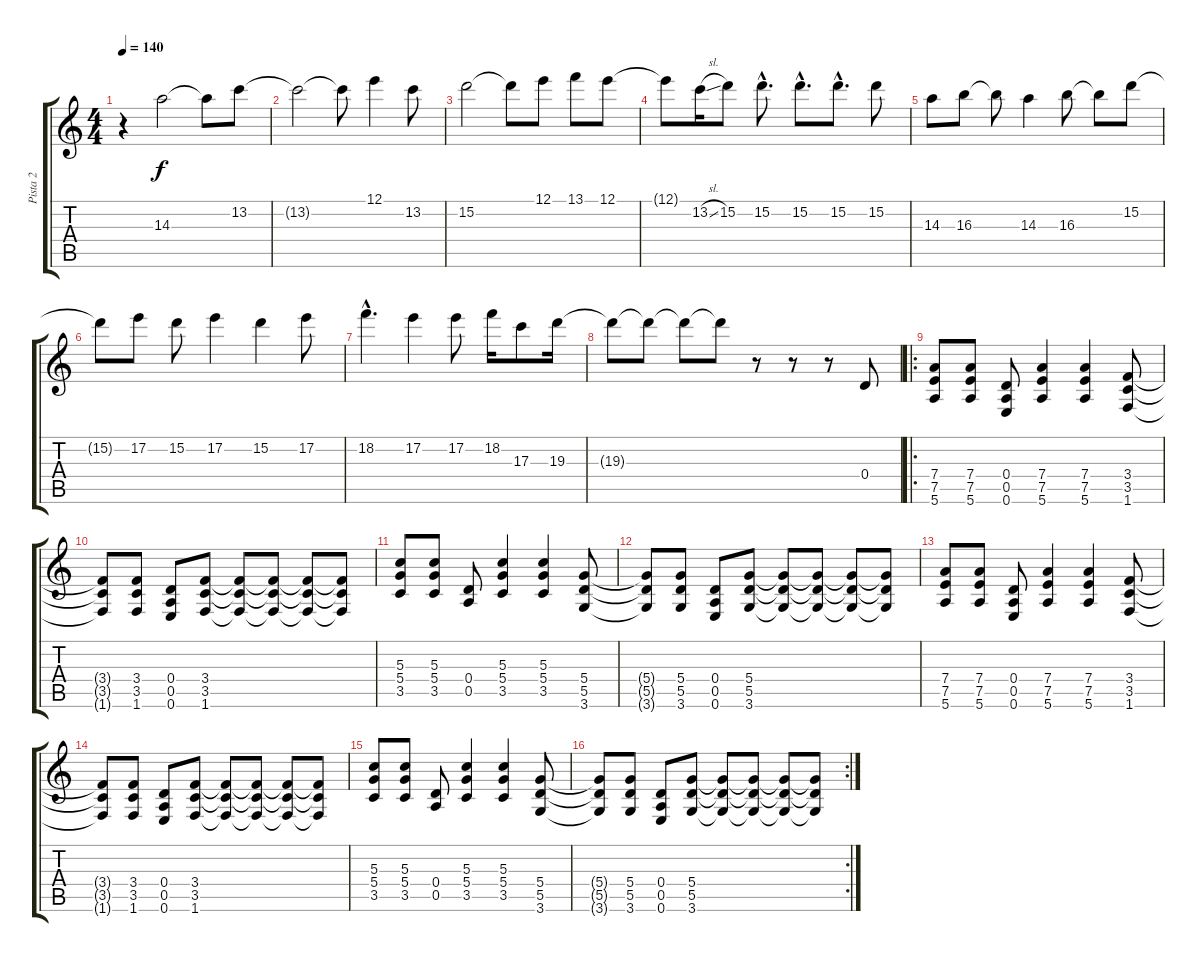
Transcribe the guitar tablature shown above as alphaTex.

\track ("Pista 2" "Pista 2") {instrument electricguitarclean}
\staff {score tabs}
\tuning (E4 B3 G3 D3 A2 E2) {hide}
\ts (4 4)
\tempo 140
\clef g2
\ks c
r.4{dy f instrument distortionguitar} 14.3.2 14.3{t}.8 13.2.8 |
13.2{t}.2 13.2{t}.8 12.1.4 13.2.8 |
15.2.2 15.2{t}.8 12.1.8 13.1.8 12.1.8 |
12.1{t}.8 13.2{sl}.16 15.2.8 15.2{hac}.8{d} 15.2{hac}.8{d} 15.2{hac}.8{d} 15.2.8 |
14.3.8 16.3.8 16.3{t}.8 14.3.4 16.3.8 16.3{t}.8 15.2.8 |
15.2{t}.8 17.2.8 15.2.8 17.2.4 15.2.4 17.2.8 |
18.2{hac}.4{d} 17.2.4 17.2.8 18.2.16 17.3.8 19.3.16 |
19.3{t}.8 19.3{t}.8 19.3{t}.8 19.3{t}.8 r.8 r.8 r.8 0.4.8 |
\ro
(7.4 7.5 5.6).8{balance 16} (7.4 7.5 5.6).8 (0.4 0.5 0.6).8 (7.4 7.5 5.6).4 (7.4 7.5 5.6).4 (3.4 3.5 1.6).8 |
(3.4{t} 3.5{t} 1.6{t}).8 (3.4 3.5 1.6).8 (0.4 0.5 0.6).8 (3.4 3.5 1.6).8 (3.4{t} 3.5{t} 1.6{t}).8 (3.4{t} 3.5{t} 1.6{t}).8 (3.4{t} 3.5{t} 1.6{t}).8 (3.4{t} 3.5{t} 1.6{t}).8 |
(5.3 5.4 3.5).8 (5.3 5.4 3.5).8 (0.4 0.5).8 (5.3 5.4 3.5).4 (5.3 5.4 3.5).4 (5.4 5.5 3.6).8 |
(5.4{t} 5.5{t} 3.6{t}).8 (5.4 5.5 3.6).8 (0.4 0.5 0.6).8 (5.4 5.5 3.6).8 (5.4{t} 5.5{t} 3.6{t}).8 (5.4{t} 5.5{t} 3.6{t}).8 (5.4{t} 5.5{t} 3.6{t}).8 (5.4{t} 5.5{t} 3.6{t}).8 |
(7.4 7.5 5.6).8 (7.4 7.5 5.6).8 (0.4 0.5 0.6).8 (7.4 7.5 5.6).4 (7.4 7.5 5.6).4 (3.4 3.5 1.6).8 |
(3.4{t} 3.5{t} 1.6{t}).8 (3.4 3.5 1.6).8 (0.4 0.5 0.6).8 (3.4 3.5 1.6).8 (3.4{t} 3.5{t} 1.6{t}).8 (3.4{t} 3.5{t} 1.6{t}).8 (3.4{t} 3.5{t} 1.6{t}).8 (3.4{t} 3.5{t} 1.6{t}).8 |
(5.3 5.4 3.5).8 (5.3 5.4 3.5).8 (0.4 0.5).8 (5.3 5.4 3.5).4 (5.3 5.4 3.5).4 (5.4 5.5 3.6).8 |
\rc 2
(5.4{t} 5.5{t} 3.6{t}).8 (5.4 5.5 3.6).8 (0.4 0.5 0.6).8 (5.4 5.5 3.6).8 (5.4{t} 5.5{t} 3.6{t}).8 (5.4{t} 5.5{t} 3.6{t}).8 (5.4{t} 5.5{t} 3.6{t}).8 (5.4{t} 5.5{t} 3.6{t}).8
